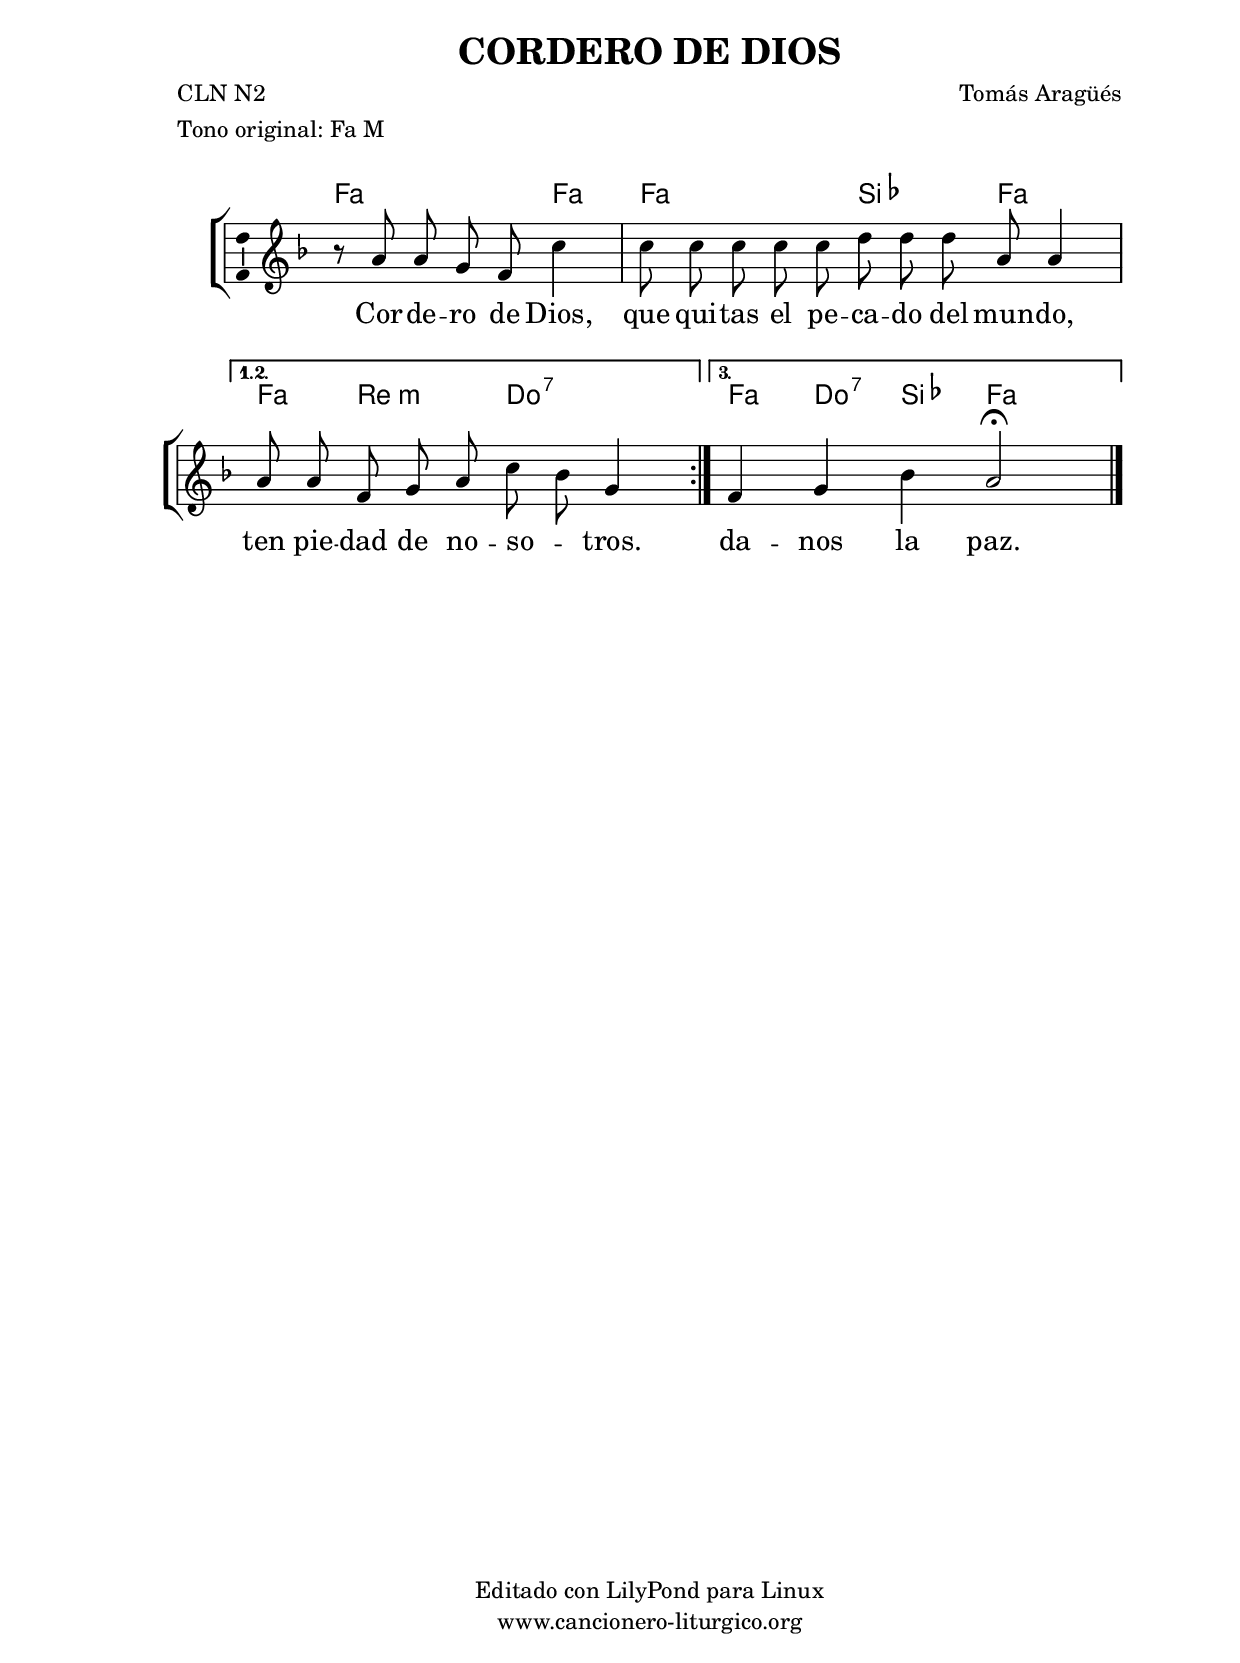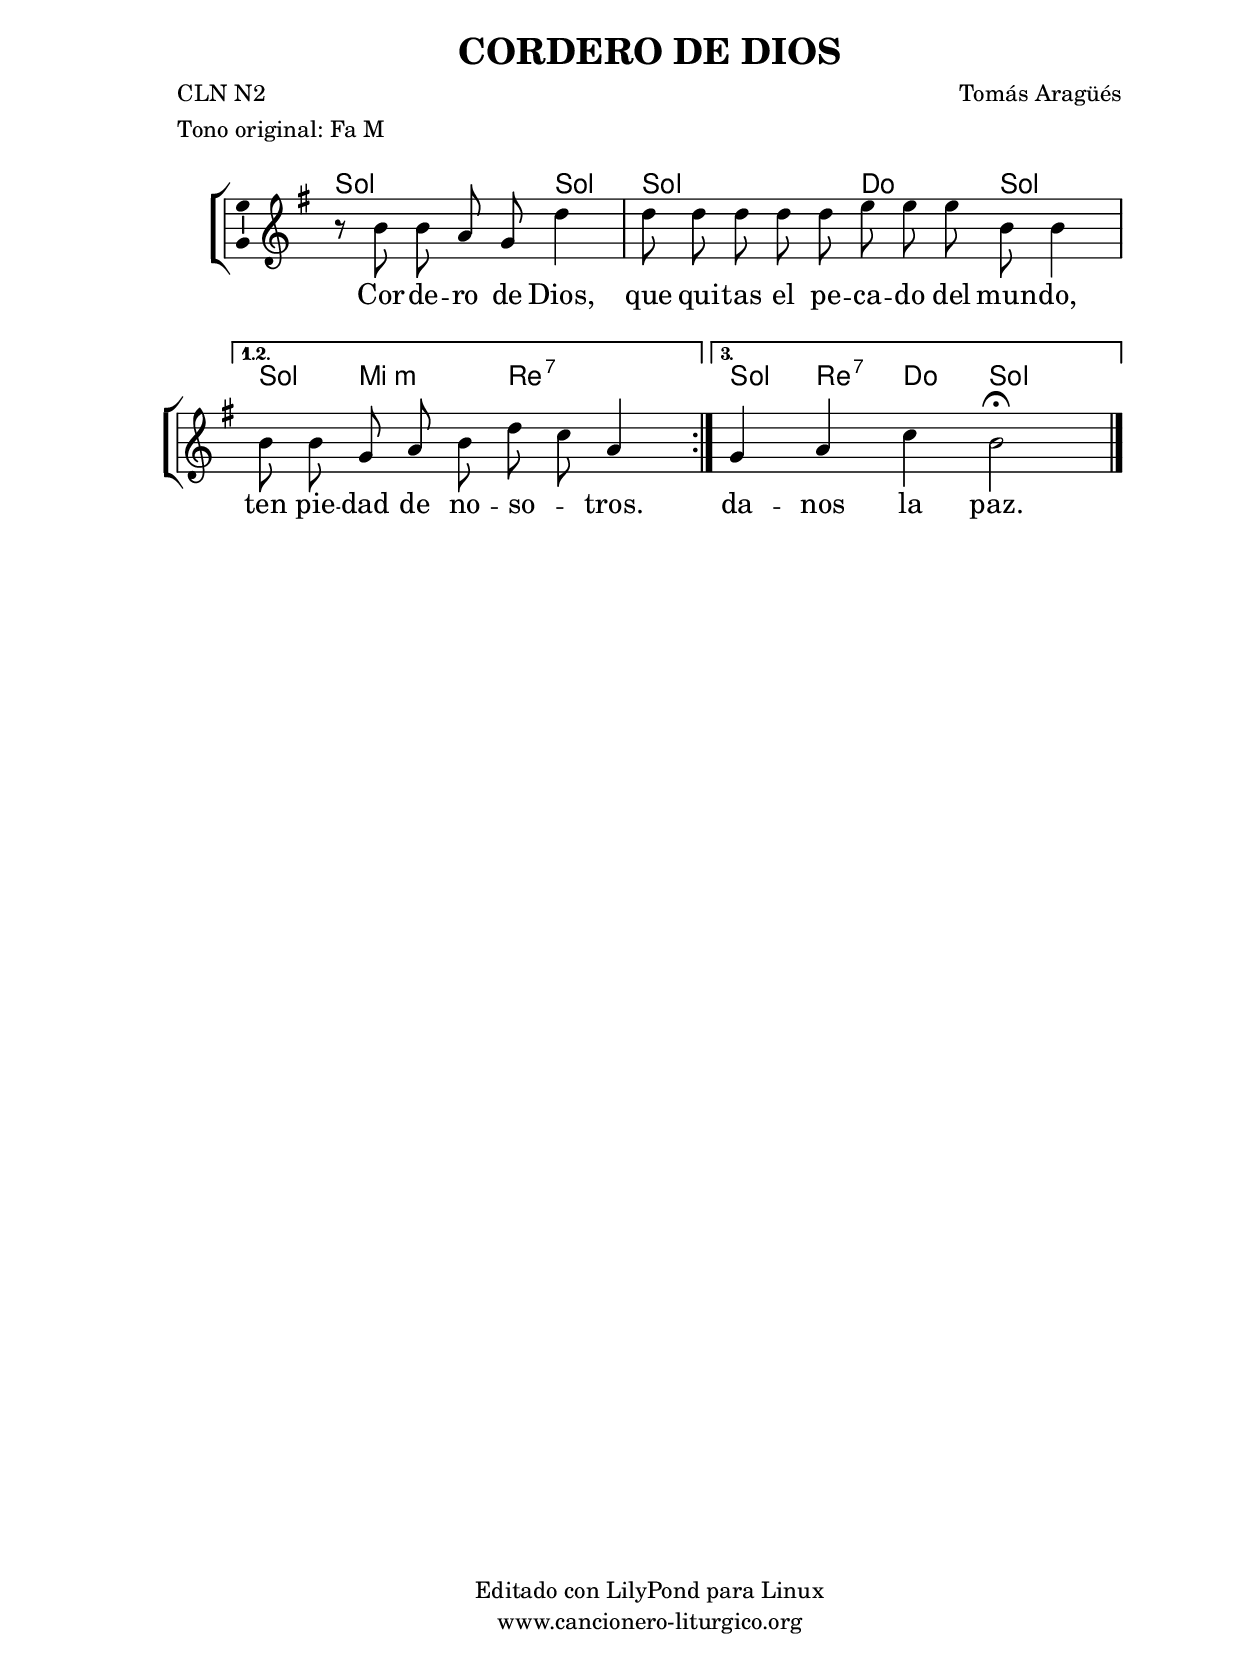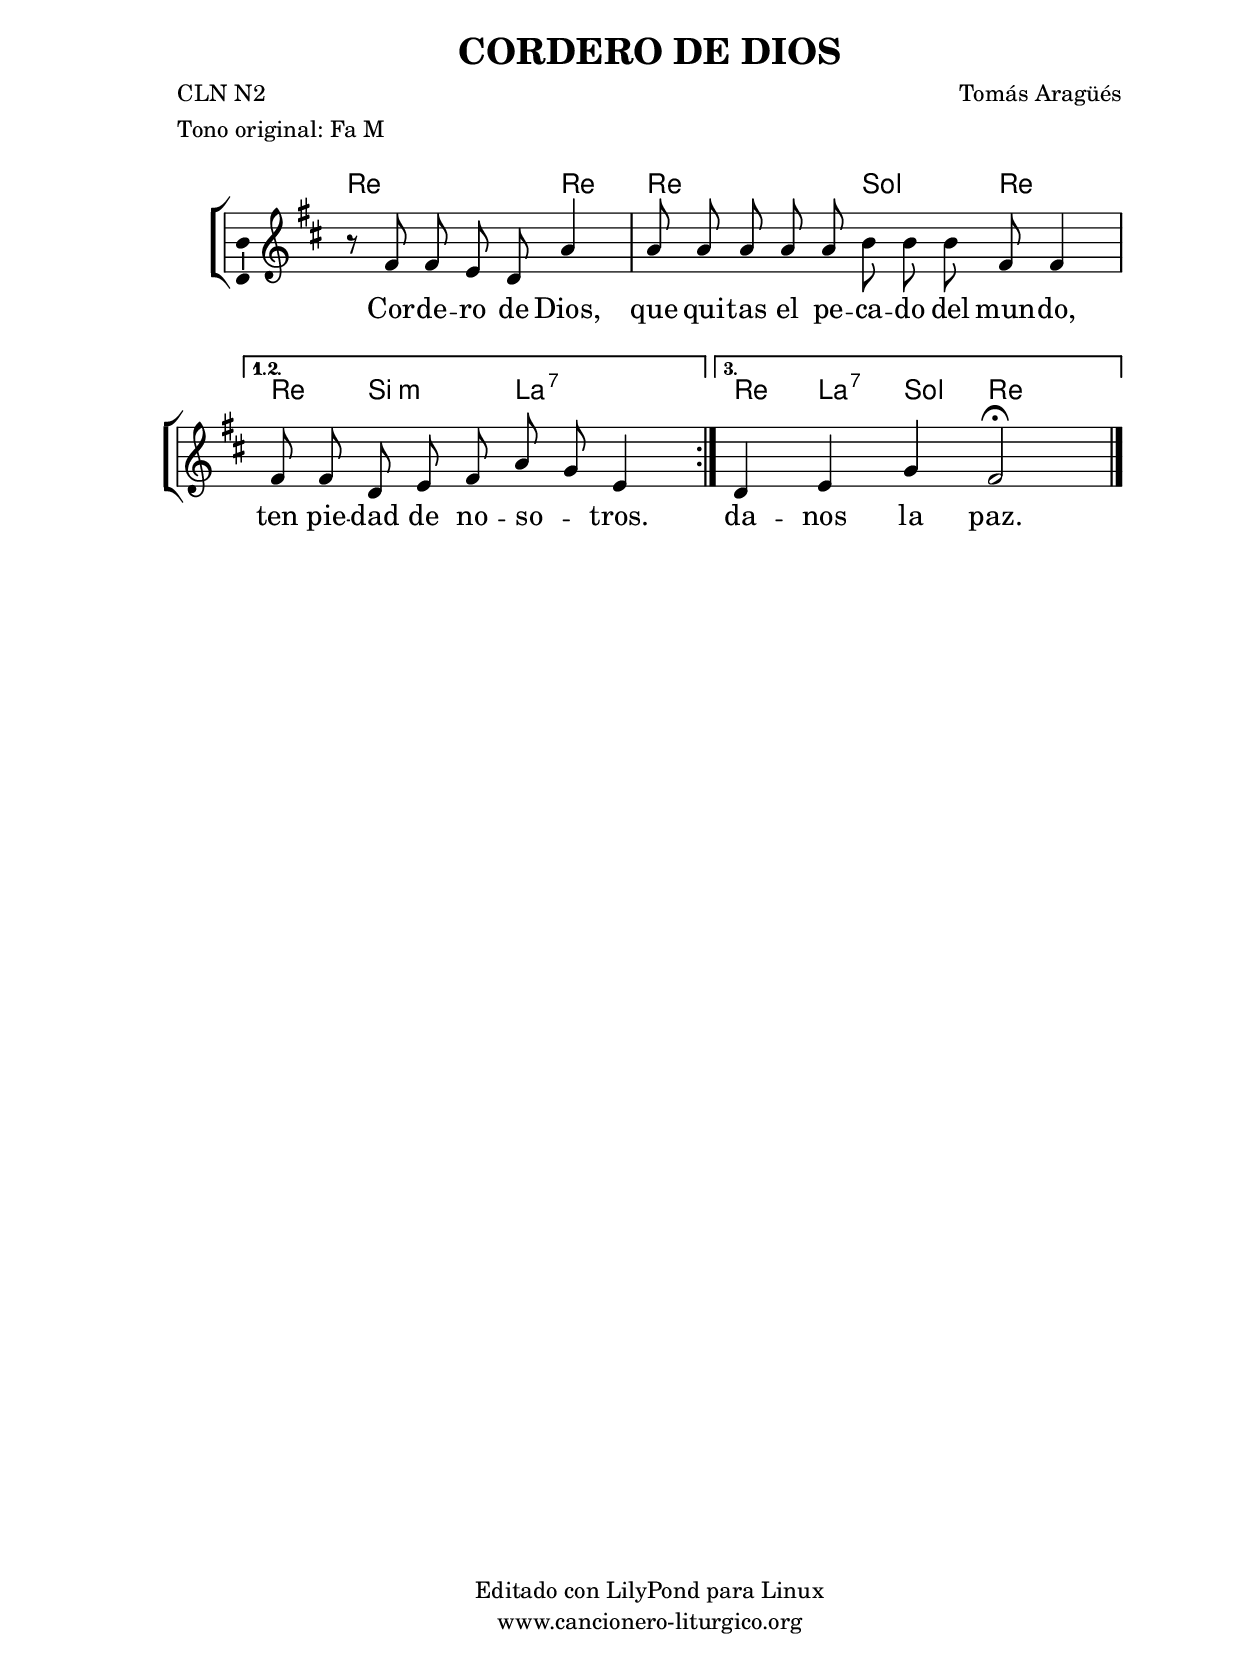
%
%para convertir .midi en .wav:
%timidity filename.midi -Ow -o finename.wav
%
%
%Para convertir de .wav a .mp3:
%lame -h -m j filename.wav
%
%
%para escuchar el midi:
%timidity nombrefichero.midi
%


%versión de lilypond para la que se ha escrito esta partitura:
\version "2.16.0"

	%Tamaño papel
	#(set-default-paper-size "a4")
	%Tamaño partitura
	#(set-global-staff-size 20)
	%No responde al pulsar sobre una nota
	#(ly:set-option 'point-and-click #f)

%parámetros del encabezamiento:
\header {
	title = "CORDERO DE DIOS"
	subtitle = ""
	composer = "Tomás Aragüés"
	poet = "CLN N2"
	meter = "Tono original: Fa M"
	arranger = ""
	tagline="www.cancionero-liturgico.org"
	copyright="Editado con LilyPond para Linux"
	}

	%para poder incluir divisiones al estilo gregoriano:
%%%	\include "gregorian.ly"

%parámetros asociados al papel:
\paper  {
	oddHeaderMarkup = \markup {\fill-line { \on-the-fly #not-first-page \fromproperty #'header:title \on-the-fly #not-first-page \fromproperty #'header:composer }}
	evenHeaderMarkup = \markup {\fill-line { \fromproperty #'header:composer \fromproperty #'header:title }}
	#(set-paper-size "a4")
	print-page-number = ##f
	first-page-number = 1
	print-first-page-number = ##f
%	head-separation = 3.0 \cm
	top-margin = 2.0 \cm
	bottom-margin = 0.5\cm
%%%	bottom-margin = -2.0\cm
	left-margin = 3.0 \cm
	line-width = 16.0 \cm 
	indent = 8\mm
	interscoreline = 2.\mm
	between-system-space = 15\mm
%	para que las partituras no llenen la hoja:
	ragged-bottom = ##t
%	idem para la última hoja:
	ragged-last-bottom = ##f
%	para que las partituras llenen el ancho del papel:
	ragged-last = ##f
	after-title-space = 2.5 \cm
%page-count=1
%system-count=8

	%Flexible Vertical Spacing
%	markup-markup-spacing =
%	#'((basic-distance . 15) (minimum-distance . 15) (padding . 3))
	markup-system-spacing =
	#'((basic-distance . 15) (minimum-distance . 15) (padding . 3))
	system-system-spacing =
	#'((basic-distance . 15) (minimum-distance . 15) (padding . 3))
	score-system-spacing =
	#'((basic-distance . 15) (minimum-distance . 15) (padding . 5))
%	top-system-spacing = % header
%	#'((basic-distance . 8) (minimum-distance . 0) (padding . 0))
%	top-markup-spacing =
%	#'((basic-distance . 20) (minimum-distance . 20) (padding . 0))
	last-bottom-spacing = % footer
	#'((basic-distance . 5) (minimum-distance . 5) (padding . 0))
%	score-markup-spacing =
%	#'((basic-distance . 16) (minimum-distance . 13) (padding . 0))

	}


%parámetros que afectan a toda la partitura:
global =  {
	%clave de sol (G):
	\clef G
	%armadura:
%%%	\transpose f c
	\key f \major
	\tempo 4=80
	\set Score.tempoHideNote = ##t
	}


acordes = {
	\italianChords
	\chordmode {
%%%	\transpose f c
{

\repeat volta 3
{
f2 s8 f4
f2 s8 bes4 s8 f8 s4
}
\alternative{
{
f4 d:m s8 c2:7
}
{
f4 c:7 bes f2
}
}

	}
	}
}

melodia = 
%%%\transpose f c
{
	\relative c''{
%%%	\time 3/4
\set Score.timing = ##f

\repeat volta 3
{
r8 a a g f c'4 %\divisioMaior
\bar "|"
c8 c c c c d d d a a4 %\divisioMaior
\break
\bar "|"
}
\alternative{
{
a8 a f g a c bes g4
}
{
f4 g bes a2^\fermata
}

	}

	\bar "|."
	}
	}


texto = \lyricmode {
Cor -- de -- ro de Dios,
que qui -- tas el pe -- ca -- do del mun -- do,
ten pie -- dad de no -- so -- _ tros.
da -- nos la paz.

	}


acordesStaff = \context ChordNames = acordesStaff <<
	\set chordChanges = ##f
	\acordes
	>>


vozStaff = \context Voice = vozStaff
\with {\consists "Ambitus_engraver"}
<<
%	\set Staff.instrumentName = ""
%	\set Staff.shortInstrumentName = ""
%	\set Staff.midiInstrument = #"clarinet"
%	\set Staff.midiInstrument = #"cello"
%	\set Staff.midiInstrument = #"flute"
	\set Staff.midiInstrument = #"electric guitar (jazz)"
%	\set Staff.midiInstrument = #"english horn"
%	\set Staff.midiInstrument = #"violin"
%	\set Staff.midiInstrument = #"glockenspiel"
	\set Staff.midiMinimumVolume = #0.7
	\set Staff.midiMaximumVolume = #0.9
	\global
	\melodia
	>>

textoStaff = \context Lyrics = textoStaff <<
	\lyricsto vozStaff \texto
	>>

\book {
	\score {
		\context ChoirStaff {
			\override StaffGroup.SystemStartBracket #'collapse-height = #1
			\override Score.SystemStartBar #'collapse-height = #1
			<<
			\acordesStaff
			\vozStaff
			\textoStaff
			>>
			}
		\layout {
	    		\context {
				\Lyrics
				\override LyricText #'font-size = #2
				}
	   		 \context {
				\Score
				\override StaffSymbol #'staff-space = #(magstep +3)
				}
			\context {
				\Staff
				\remove "Time_signature_engraver"
				}
			}
		}
	\score {
		\unfoldRepeats
		\context ChoirStaff {
			<<
			\acordesStaff
			\vozStaff
			>>
			}
		\midi {
	  		\context {
	  			\Score
				tempoWholesPerMinute = #(ly:make-moment 70 4)
				}
			}
		}
	}



#(define output-suffix "C")
\book {
	\score {
		\context ChoirStaff {
			\override StaffGroup.SystemStartBracket #'collapse-height = #1
			\override Score.SystemStartBar #'collapse-height = #1
\transpose c d
			<<
			\acordesStaff
			\vozStaff
			\textoStaff
			>>
			}
		\layout {
	    		\context {
				\Lyrics
				\override LyricText #'font-size = #2
				}
	   		 \context {
				\Score
				\override StaffSymbol #'staff-space = #(magstep +3)
				}
			\context {
				\Staff
				\remove "Time_signature_engraver"
				}
			}
		}
	}

#(define output-suffix "S")
\book {
	\score {
		\context ChoirStaff {
			\override StaffGroup.SystemStartBracket #'collapse-height = #1
			\override Score.SystemStartBar #'collapse-height = #1
\transpose c a,
			<<
			\acordesStaff
			\vozStaff
			\textoStaff
			>>
			}
		\layout {
	    		\context {
				\Lyrics
				\override LyricText #'font-size = #2
				}
	   		 \context {
				\Score
				\override StaffSymbol #'staff-space = #(magstep +3)
				}
			\context {
				\Staff
				\remove "Time_signature_engraver"
				}
			}
		}
	}


